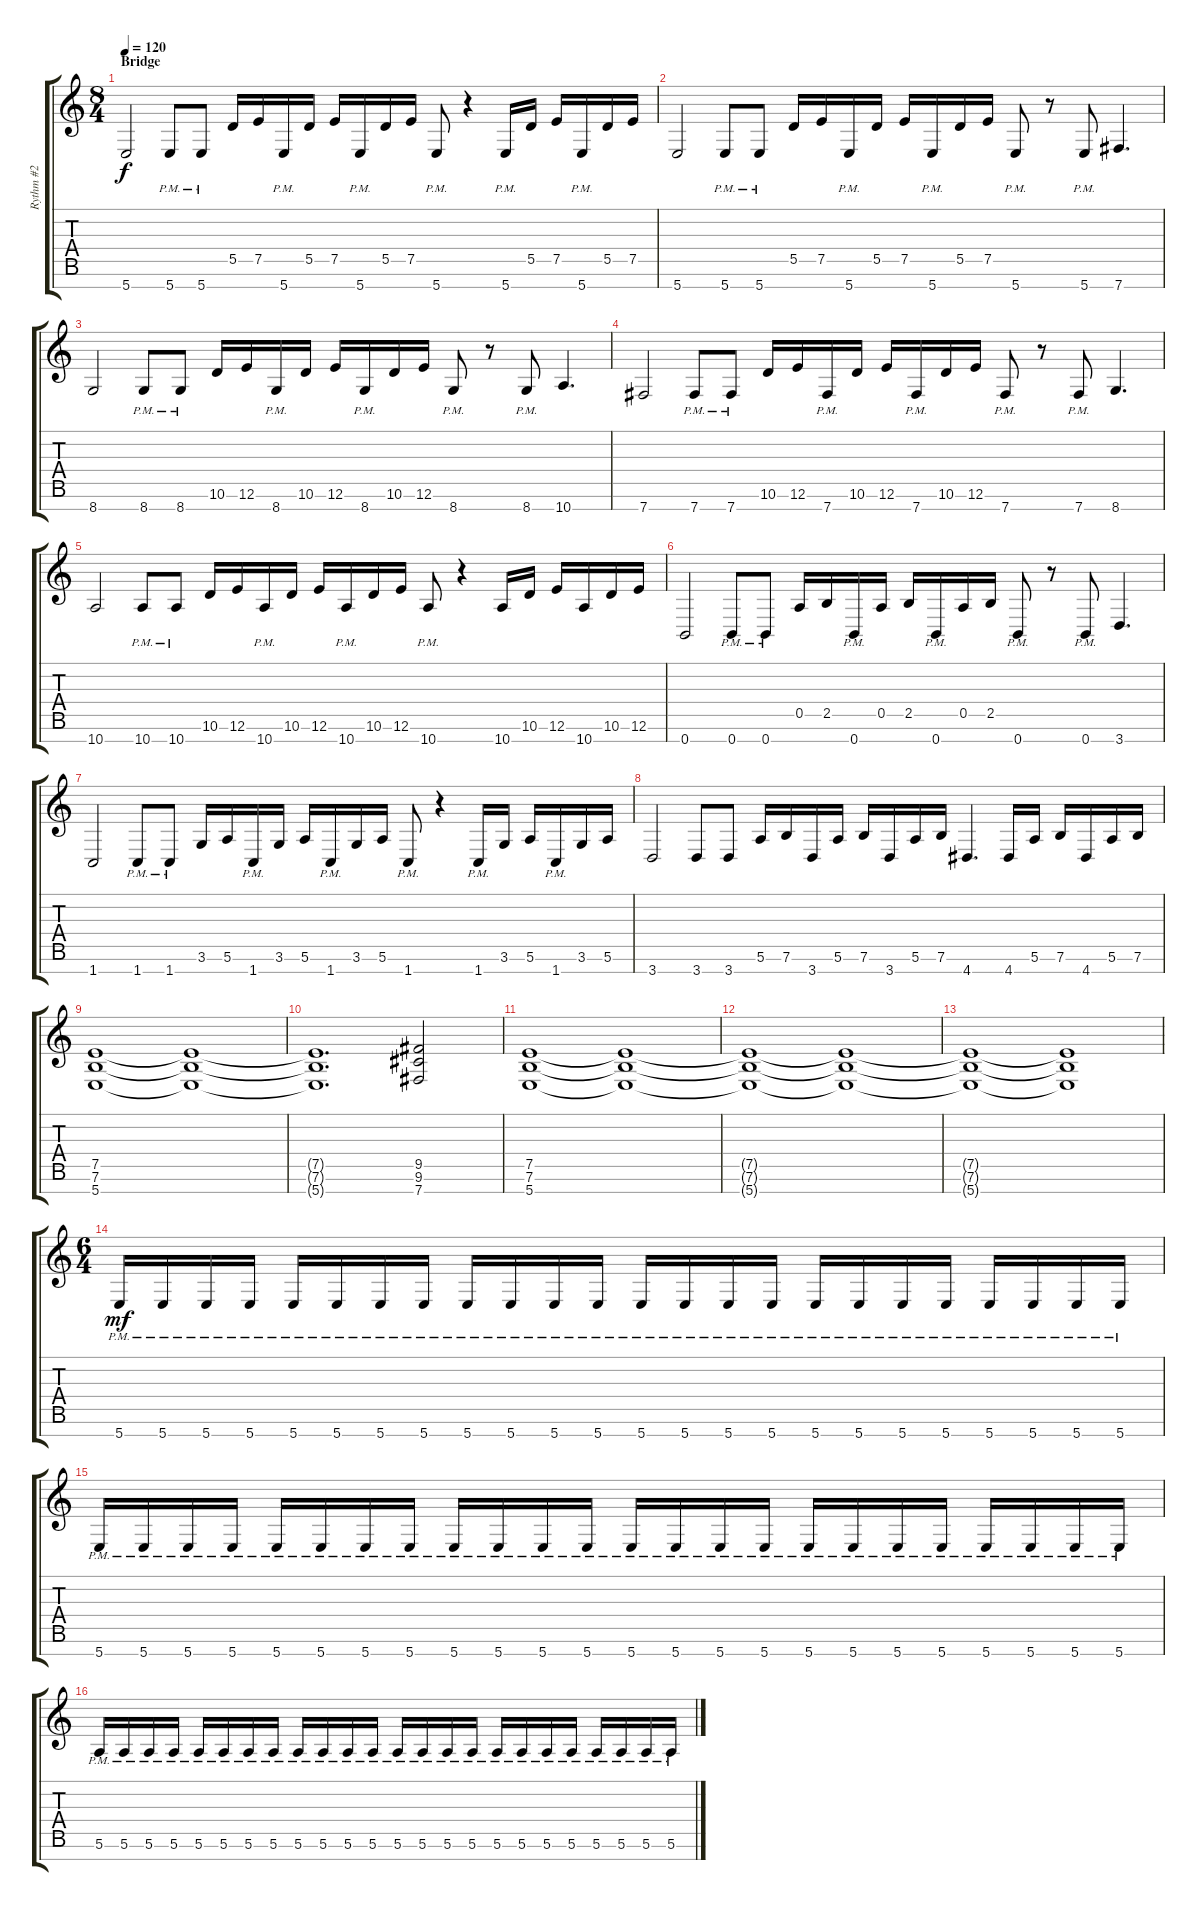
\track ("Rythm #2" "Rythm #2") {instrument distortionguitar}
\staff {score tabs}
\tuning (E4 B3 G3 D3 A2 E2 B1) {hide}
\ts (8 4)
\section ("" "Bridge")
\tempo 120
\clef g2
\ks c
5.7.2{dy f} 5.7{pm}.8 5.7{pm}.8 5.5.16 7.5.16 5.7{pm}.16 5.5.16 7.5.16 5.7{pm}.16 5.5.16 7.5.16 5.7{pm}.8 r.4 5.7{pm}.16 5.5.16 7.5.16 5.7{pm}.16 5.5.16 7.5.16 |
5.7.2 5.7{pm}.8 5.7{pm}.8 5.5.16 7.5.16 5.7{pm}.16 5.5.16 7.5.16 5.7{pm}.16 5.5.16 7.5.16 5.7{pm}.8 r.8 5.7{pm}.8 7.7.4{d} |
8.7.2 8.7{pm}.8 8.7{pm}.8 10.6.16 12.6.16 8.7{pm}.16 10.6.16 12.6.16 8.7{pm}.16 10.6.16 12.6.16 8.7{pm}.8 r.8 8.7{pm}.8 10.7.4{d} |
7.7.2 7.7{pm}.8 7.7{pm}.8 10.6.16 12.6.16 7.7{pm}.16 10.6.16 12.6.16 7.7{pm}.16 10.6.16 12.6.16 7.7{pm}.8 r.8 7.7{pm}.8 8.7.4{d} |
10.7.2 10.7{pm}.8 10.7{pm}.8 10.6.16 12.6.16 10.7{pm}.16 10.6.16 12.6.16 10.7{pm}.16 10.6.16 12.6.16 10.7{pm}.8 r.4 10.7.16 10.6.16 12.6.16 10.7.16 10.6.16 12.6.16 |
0.7.2 0.7{pm}.8 0.7{pm}.8 0.5.16 2.5.16 0.7{pm}.16 0.5.16 2.5.16 0.7{pm}.16 0.5.16 2.5.16 0.7{pm}.8 r.8 0.7{pm}.8 3.7.4{d} |
1.7.2 1.7{pm}.8 1.7{pm}.8 3.6.16 5.6.16 1.7{pm}.16 3.6.16 5.6.16 1.7{pm}.16 3.6.16 5.6.16 1.7{pm}.8 r.4 1.7{pm}.16 3.6.16 5.6.16 1.7{pm}.16 3.6.16 5.6.16 |
3.7.2 3.7.8 3.7.8 5.6.16 7.6.16 3.7.16 5.6.16 7.6.16 3.7.16 5.6.16 7.6.16 4.7.4{d} 4.7.16 5.6.16 7.6.16 4.7.16 5.6.16 7.6.16 |
(7.5 7.6 5.7).1 (7.5{t} 7.6{t} 5.7{t}).1 |
(7.5{t} 7.6{t} 5.7{t}).1{d} (9.5 9.6 7.7).2 |
(7.5 7.6 5.7).1 (7.5{t} 7.6{t} 5.7{t}).1 |
(7.5{t} 7.6{t} 5.7{t}).1 (7.5{t} 7.6{t} 5.7{t}).1 |
(7.5{t} 7.6{t} 5.7{t}).1 (7.5{t} 7.6{t} 5.7{t}).1 |
\ts (6 4)
5.7{pm}.16{dy mf} 5.7{pm}.16 5.7{pm}.16 5.7{pm}.16 5.7{pm}.16 5.7{pm}.16 5.7{pm}.16 5.7{pm}.16 5.7{pm}.16 5.7{pm}.16 5.7{pm}.16 5.7{pm}.16 5.7{pm}.16 5.7{pm}.16 5.7{pm}.16 5.7{pm}.16 5.7{pm}.16 5.7{pm}.16 5.7{pm}.16 5.7{pm}.16 5.7{pm}.16 5.7{pm}.16 5.7{pm}.16 5.7{pm}.16 |
5.7{pm}.16 5.7{pm}.16 5.7{pm}.16 5.7{pm}.16 5.7{pm}.16 5.7{pm}.16 5.7{pm}.16 5.7{pm}.16 5.7{pm}.16 5.7{pm}.16 5.7{pm}.16 5.7{pm}.16 5.7{pm}.16 5.7{pm}.16 5.7{pm}.16 5.7{pm}.16 5.7{pm}.16 5.7{pm}.16 5.7{pm}.16 5.7{pm}.16 5.7{pm}.16 5.7{pm}.16 5.7{pm}.16 5.7{pm}.16 |
5.6{pm}.16 5.6{pm}.16 5.6{pm}.16 5.6{pm}.16 5.6{pm}.16 5.6{pm}.16 5.6{pm}.16 5.6{pm}.16 5.6{pm}.16 5.6{pm}.16 5.6{pm}.16 5.6{pm}.16 5.6{pm}.16 5.6{pm}.16 5.6{pm}.16 5.6{pm}.16 5.6{pm}.16 5.6{pm}.16 5.6{pm}.16 5.6{pm}.16 5.6{pm}.16 5.6{pm}.16 5.6{pm}.16 5.6{pm}.16
